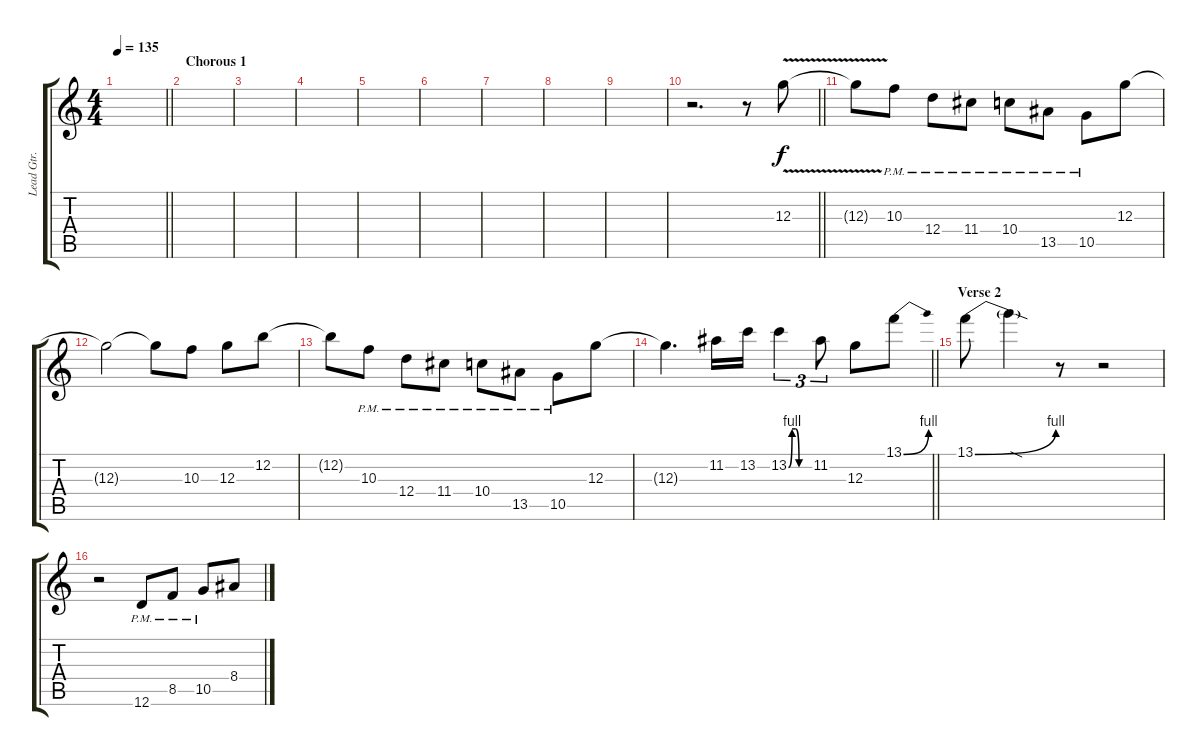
\track ("Lead Gtr. " "Lead Gtr. ") {instrument distortionguitar}
\staff {score tabs}
\tuning (E4 B3 G3 D3 A2 D2) {hide}
\ts (4 4)
\tempo 135
\clef g2
\barLineRight lightlight
\ks c
|
\section ("" "Chorous 1")
|
|
|
|
|
|
|
|
\barLineRight lightlight
r.2{d volume 10} r.8 12.3{v}.8 |
\section ("" "")
12.3{t}.8 10.3{pm}.8 12.4{pm}.8 11.4{pm}.8 10.4{pm}.8 13.5{pm}.8 10.5{pm}.8 12.3.8 |
12.3{t}.2 12.3{t}.8 10.3.8 12.3.8 12.2.8 |
12.2{t}.8 10.3{pm}.8 12.4{pm}.8 11.4{pm}.8 10.4{pm}.8 13.5{pm}.8 10.5{pm}.8 12.3.8 |
\barLineRight lightlight
12.3{t}.4{d} 11.2.16 13.2.16 13.2{be (custom 0 0 10 4 20 4 30 0 60 0)}.4{tu (3 2)} 11.2.8{tu (3 2)} 12.3.8 13.1{be (bend 0 0 60 4)}.8 |
\section ("" "Verse 2")
13.1{be (bend 0 0 60 4)}.8 13.1{sod t}.4 r.8 r.2 |
r.2 12.6{pm}.8 8.5{pm}.8 10.5{pm}.8 8.4.8
